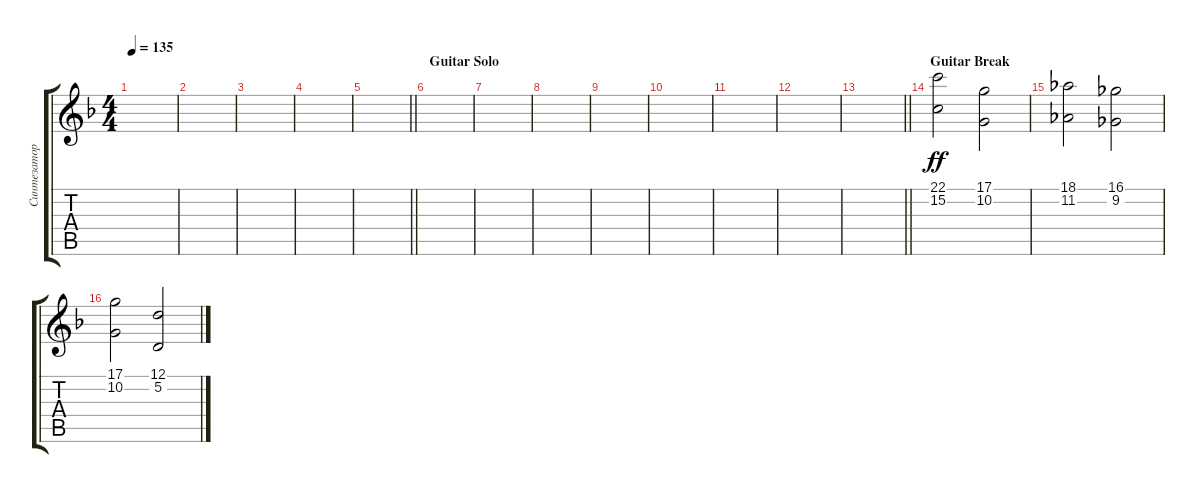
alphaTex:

\track ("Синтезатор 1" "Синтезатор") {instrument stringensemble1}
\staff {score tabs}
\tuning (D4 A3 F3 C3 G2 D2) {hide}
\ts (4 4)
\tempo 135
\clef g2
\ks dminor
|
|
|
|
\barLineRight lightlight
|
\section ("" "Guitar Solo")
|
|
|
|
|
|
|
\barLineRight lightlight
|
\section ("" "Guitar Break")
(22.1 15.2).2{dy ff} (17.1 10.2).2 |
(18.1 11.2).2 (16.1 9.2).2 |
(17.1 10.2).2 (12.1 5.2).2
